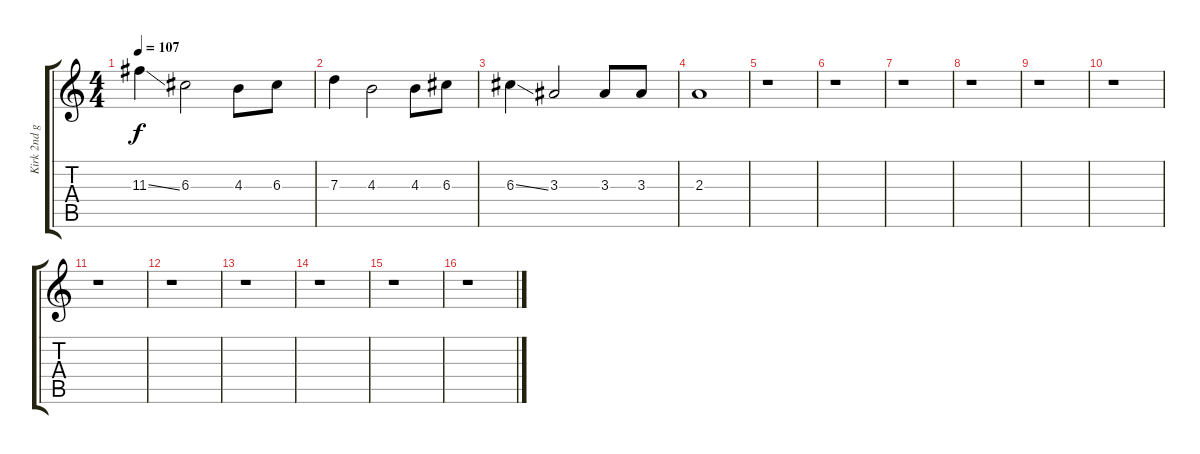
\track ("Kirk 2nd guitar" "Kirk 2nd g") {instrument distortionguitar}
\staff {score tabs}
\tuning (E4 B3 G3 D3 A2 E2) {hide}
\ts (4 4)
\tempo 107
\clef g2
\ks c
11.3{ss}.4{dy f} 6.3.2 4.3.8 6.3.8 |
7.3.4 4.3.2 4.3.8 6.3.8 |
6.3{ss}.4 3.3.2 3.3.8 3.3.8 |
2.3.1 |
r.1 |
r.1 |
r.1 |
r.1 |
r.1 |
r.1 |
r.1 |
r.1 |
r.1 |
r.1 |
r.1 |
r.1
